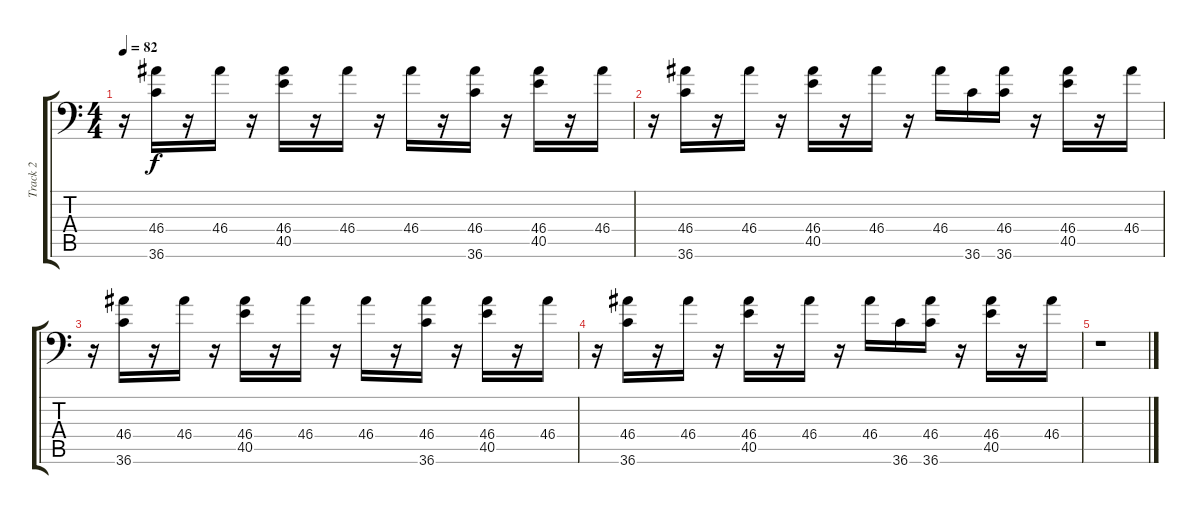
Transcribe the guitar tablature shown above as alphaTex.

\track ("Track 2" "Track 2") {instrument acousticgrandpiano}
\staff {score tabs}
\tuning (C-1 C-1 C-1 C-1 C-1 C-1) {hide}
\ts (4 4)
\tempo 82
\clef f4
\ks c
r.16{dy f} (46.4 36.6).16 r.16 46.4.16 r.16 (46.4 40.5).16 r.16 46.4.16 r.16 46.4.16 r.16 (46.4 36.6).16 r.16 (46.4 40.5).16 r.16 46.4.16 |
r.16 (46.4 36.6).16 r.16 46.4.16 r.16 (46.4 40.5).16 r.16 46.4.16 r.16 46.4.16 36.6.16 (46.4 36.6).16 r.16 (46.4 40.5).16 r.16 46.4.16 |
r.16 (46.4 36.6).16 r.16 46.4.16 r.16 (46.4 40.5).16 r.16 46.4.16 r.16 46.4.16 r.16 (46.4 36.6).16 r.16 (46.4 40.5).16 r.16 46.4.16 |
r.16 (46.4 36.6).16 r.16 46.4.16 r.16 (46.4 40.5).16 r.16 46.4.16 r.16 46.4.16 36.6.16 (46.4 36.6).16 r.16 (46.4 40.5).16 r.16 46.4.16 |
r.1
